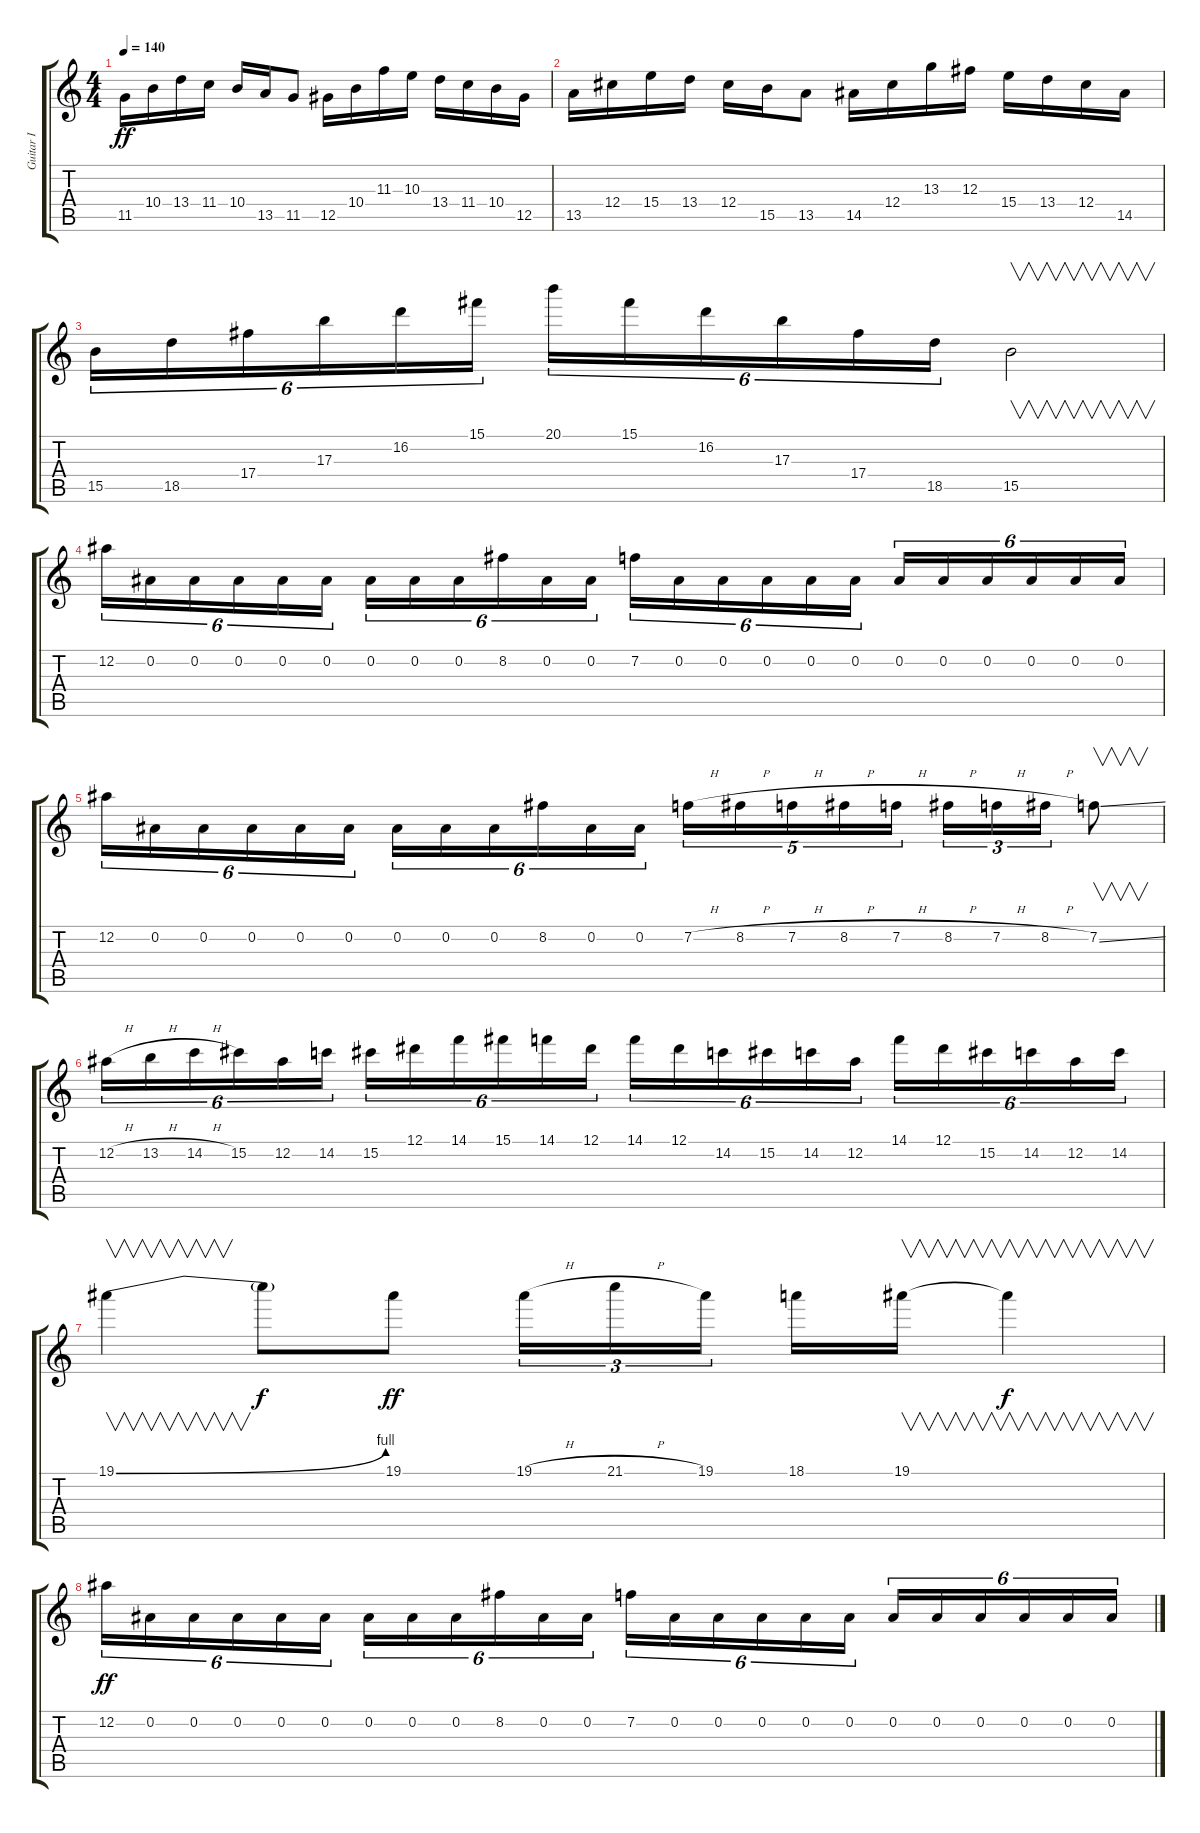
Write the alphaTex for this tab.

\track ("Guitar I" "Guitar I") {instrument distortionguitar}
\staff {score tabs}
\tuning (Eb4 Bb3 Gb3 Db3 Ab2 Eb2) {hide}
\ts (4 4)
\tempo 140
\clef g2
\ks c
11.5.16{dy ff} 10.4.16 13.4.16 11.4.16 10.4.16 13.5.16 11.5.8 12.5.16 10.4.16 11.3.16 10.3.16 13.4.16 11.4.16 10.4.16 12.5.16 |
13.5.16 12.4.16 15.4.16 13.4.16 12.4.16 15.5.16 13.5.8 14.5.16 12.4.16 13.3.16 12.3.16 15.4.16 13.4.16 12.4.16 14.5.16 |
15.5.16{tu (6 4)} 18.5.16{tu (6 4)} 17.4.16{tu (6 4)} 17.3.16{tu (6 4)} 16.2.16{tu (6 4)} 15.1.16{tu (6 4)} 20.1.16{tu (6 4)} 15.1.16{tu (6 4)} 16.2.16{tu (6 4)} 17.3.16{tu (6 4)} 17.4.16{tu (6 4)} 18.5.16{tu (6 4)} 15.5.2{v} |
12.2.16{tu (6 4)} 0.2.16{tu (6 4)} 0.2.16{tu (6 4)} 0.2.16{tu (6 4)} 0.2.16{tu (6 4)} 0.2.16{tu (6 4)} 0.2.16{tu (6 4)} 0.2.16{tu (6 4)} 0.2.16{tu (6 4)} 8.2.16{tu (6 4)} 0.2.16{tu (6 4)} 0.2.16{tu (6 4)} 7.2.16{tu (6 4)} 0.2.16{tu (6 4)} 0.2.16{tu (6 4)} 0.2.16{tu (6 4)} 0.2.16{tu (6 4)} 0.2.16{tu (6 4)} 0.2.16{tu (6 4)} 0.2.16{tu (6 4)} 0.2.16{tu (6 4)} 0.2.16{tu (6 4)} 0.2.16{tu (6 4)} 0.2.16{tu (6 4)} |
12.2.16{tu (6 4)} 0.2.16{tu (6 4)} 0.2.16{tu (6 4)} 0.2.16{tu (6 4)} 0.2.16{tu (6 4)} 0.2.16{tu (6 4)} 0.2.16{tu (6 4)} 0.2.16{tu (6 4)} 0.2.16{tu (6 4)} 8.2.16{tu (6 4)} 0.2.16{tu (6 4)} 0.2.16{tu (6 4)} 7.2{h}.16{tu (5 4)} 8.2{h}.16{tu (5 4)} 7.2{h}.16{tu (5 4)} 8.2{h}.16{tu (5 4)} 7.2{h}.16{tu (5 4)} 8.2{h}.16{tu (3 2)} 7.2{h}.16{tu (3 2)} 8.2{h}.16{tu (3 2)} 7.2{ss}.8{v} |
12.2{h}.16{tu (6 4)} 13.2{h}.16{tu (6 4)} 14.2{h}.16{tu (6 4)} 15.2.16{tu (6 4)} 12.2.16{tu (6 4)} 14.2.16{tu (6 4)} 15.2.16{tu (6 4)} 12.1.16{tu (6 4)} 14.1.16{tu (6 4)} 15.1.16{tu (6 4)} 14.1.16{tu (6 4)} 12.1.16{tu (6 4)} 14.1.16{tu (6 4)} 12.1.16{tu (6 4)} 14.2.16{tu (6 4)} 15.2.16{tu (6 4)} 14.2.16{tu (6 4)} 12.2.16{tu (6 4)} 14.1.16{tu (6 4)} 12.1.16{tu (6 4)} 15.2.16{tu (6 4)} 14.2.16{tu (6 4)} 12.2.16{tu (6 4)} 14.2.16{tu (6 4)} |
19.1{be (bend 0 0 60 4)}.4{v} 19.1{t}.8{dy f} 19.1.8{dy ff} 19.1{h}.16{tu (3 2)} 21.1{h}.16{tu (3 2)} 19.1.16{tu (3 2)} 18.1.16 19.1.16{v} 19.1{t}.4{v dy f} |
12.2.16{tu (6 4) dy ff} 0.2.16{tu (6 4)} 0.2.16{tu (6 4)} 0.2.16{tu (6 4)} 0.2.16{tu (6 4)} 0.2.16{tu (6 4)} 0.2.16{tu (6 4)} 0.2.16{tu (6 4)} 0.2.16{tu (6 4)} 8.2.16{tu (6 4)} 0.2.16{tu (6 4)} 0.2.16{tu (6 4)} 7.2.16{tu (6 4)} 0.2.16{tu (6 4)} 0.2.16{tu (6 4)} 0.2.16{tu (6 4)} 0.2.16{tu (6 4)} 0.2.16{tu (6 4)} 0.2.16{tu (6 4)} 0.2.16{tu (6 4)} 0.2.16{tu (6 4)} 0.2.16{tu (6 4)} 0.2.16{tu (6 4)} 0.2.16{tu (6 4)}
